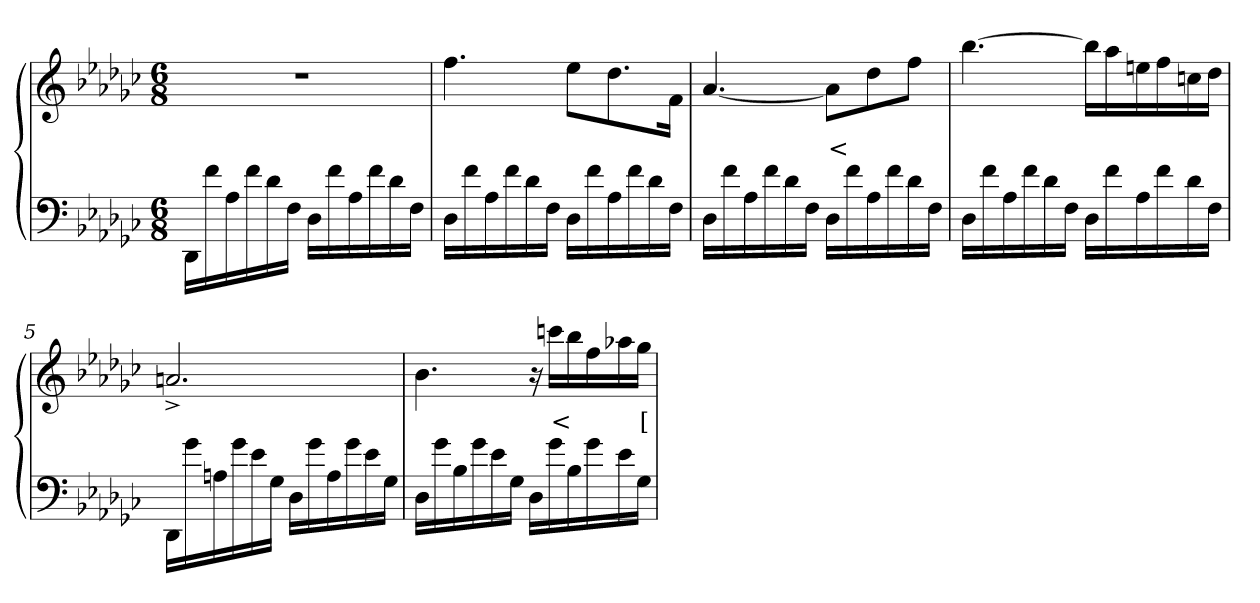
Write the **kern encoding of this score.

**kern	**kern	**text
*part2	*part1	*part1
*staff2	*staff1	*staff1
*clefF4	*clefG2	*
*k[b-e-a-d-g-c-]	*k[b-e-a-d-g-c-]	*
*M6/8	*M6/8	*
=1	=1	=1
16DD-\LL	2.r	p
16f	.	.
16A-	.	.
16f	.	.
16d-	.	.
16FJJ	.	.
16D-LL	.	.
16f	.	.
16A-	.	.
16f	.	.
16d-	.	.
16FJJ	.	.
=2	=2	=2
16D-LL	4.ff	.
16f	.	.
16A-	.	.
16f	.	.
16d-	.	.
16FJJ	.	.
16D-LL	8ee-L	.
16f	.	.
16A-	8.dd-	.
16f	.	.
16d-	.	.
16FJJ	16fJk	.
=3	=3	=3
16D-LL	[4.a-	.
16f	.	.
16A-	.	.
16f	.	.
16d-	.	.
16FJJ	.	.
16D-LL	8a-L]	<
16f	.	.
16A-	8dd-	.
16f	.	.
16d-	8ffJ	.
16FJJ	.	.
=4	=4	=4
16D-LL	[4.bb-	.
16f	.	.
16A-	.	.
16f	.	.
16d-	.	.
16FJJ	.	.
16D-LL	16bb-LL]	.
16f	16aa-	.
16A-	16een	.
16f	16ff	.
16d-	16ccn	.
16FJJ	16dd-JJ	.
=5	=5	=5
16DD-LL	2.an^>/	.
16g-	.	.
16An	.	.
16g-	.	.
16e-	.	.
16G-JJ	.	.
16D-LL	.	.
16g-	.	.
16A	.	.
16g-	.	.
16e-	.	.
16G-JJ	.	.
=6	=6	=6
16D-LL	4.b-	.
16g-	.	.
16B-	.	.
16g-	.	.
16e-	.	.
16G-JJ	.	.
16D-LL	16r	.
16g-	16cccnLL	<
16B-	16bb-	.
16g-	16ff	.
16e-	16aa-X	.
16G-JJ	16gg-JJ	[
=	=	=
*-	*-	*-
